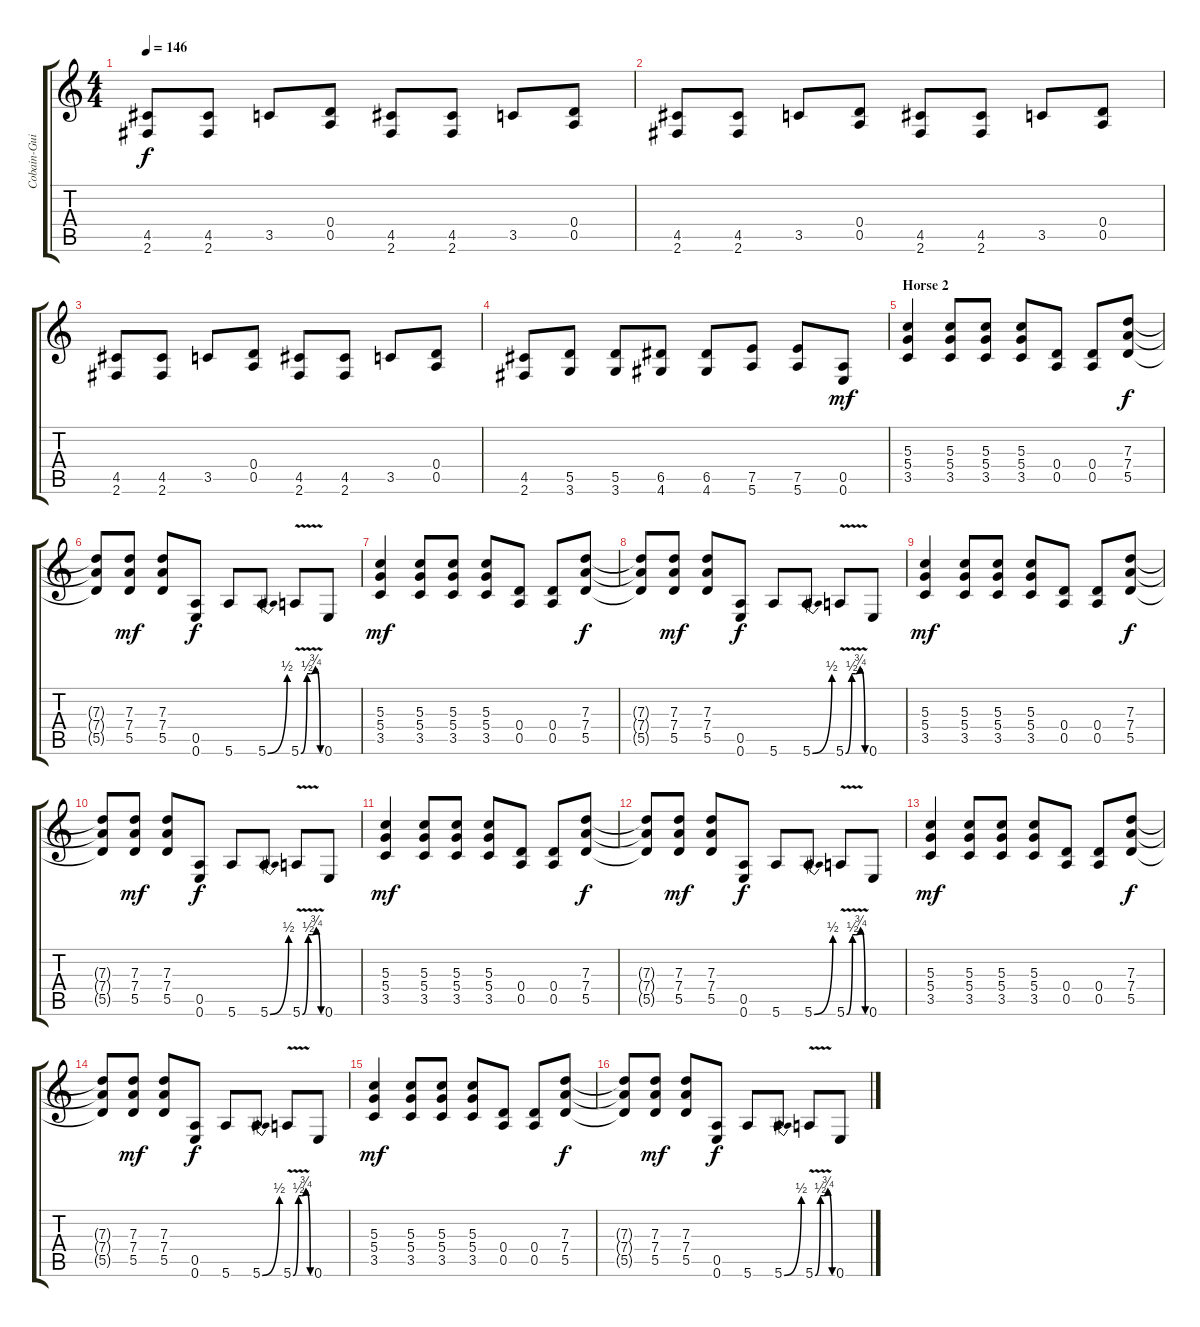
\track ("Cobain-Guitar" "Cobain-Gui") {instrument distortionguitar}
\staff {score tabs}
\tuning (E4 B3 G3 D3 A2 E2) {hide}
\ts (4 4)
\tempo 146
\clef g2
\ks c
(4.5 2.6).8{dy f} (4.5 2.6).8 3.5.8 (0.4 0.5).8 (4.5 2.6).8 (4.5 2.6).8 3.5.8 (0.4 0.5).8 |
(4.5 2.6).8 (4.5 2.6).8 3.5.8 (0.4 0.5).8 (4.5 2.6).8 (4.5 2.6).8 3.5.8 (0.4 0.5).8 |
(4.5 2.6).8 (4.5 2.6).8 3.5.8 (0.4 0.5).8 (4.5 2.6).8 (4.5 2.6).8 3.5.8 (0.4 0.5).8 |
(4.5 2.6).8 (5.5 3.6).8 (5.5 3.6).8 (6.5 4.6).8 (6.5 4.6).8 (7.5 5.6).8 (7.5 5.6).8 (0.5 0.6).8{dy mf} |
\section ("" "Horse 2")
(5.3 5.4 3.5).4 (5.3 5.4 3.5).8 (5.3 5.4 3.5).8 (5.3 5.4 3.5).8 (0.4 0.5).8 (0.4 0.5).8 (7.3 7.4 5.5).8{dy f} |
(7.3{t} 7.4{t} 5.5{t}).8 (7.3 7.4 5.5).8{dy mf} (7.3 7.4 5.5).8 (0.5 0.6).8{dy f} 5.6.8 5.6{be (bend 0 0 60 2)}.8 5.6{be (custom 0 0 19 2 30 2 45 3 60 0) v}.8 0.6.8 |
(5.3 5.4 3.5).4{dy mf} (5.3 5.4 3.5).8 (5.3 5.4 3.5).8 (5.3 5.4 3.5).8 (0.4 0.5).8 (0.4 0.5).8 (7.3 7.4 5.5).8{dy f} |
(7.3{t} 7.4{t} 5.5{t}).8 (7.3 7.4 5.5).8{dy mf} (7.3 7.4 5.5).8 (0.5 0.6).8{dy f} 5.6.8 5.6{be (bend 0 0 60 2)}.8 5.6{be (custom 0 0 19 2 30 2 45 3 60 0) v}.8 0.6.8 |
(5.3 5.4 3.5).4{dy mf} (5.3 5.4 3.5).8 (5.3 5.4 3.5).8 (5.3 5.4 3.5).8 (0.4 0.5).8 (0.4 0.5).8 (7.3 7.4 5.5).8{dy f} |
(7.3{t} 7.4{t} 5.5{t}).8 (7.3 7.4 5.5).8{dy mf} (7.3 7.4 5.5).8 (0.5 0.6).8{dy f} 5.6.8 5.6{be (bend 0 0 60 2)}.8 5.6{be (custom 0 0 19 2 30 2 45 3 60 0) v}.8 0.6.8 |
(5.3 5.4 3.5).4{dy mf} (5.3 5.4 3.5).8 (5.3 5.4 3.5).8 (5.3 5.4 3.5).8 (0.4 0.5).8 (0.4 0.5).8 (7.3 7.4 5.5).8{dy f} |
(7.3{t} 7.4{t} 5.5{t}).8 (7.3 7.4 5.5).8{dy mf} (7.3 7.4 5.5).8 (0.5 0.6).8{dy f} 5.6.8 5.6{be (bend 0 0 60 2)}.8 5.6{be (custom 0 0 19 2 30 2 45 3 60 0) v}.8 0.6.8 |
(5.3 5.4 3.5).4{dy mf} (5.3 5.4 3.5).8 (5.3 5.4 3.5).8 (5.3 5.4 3.5).8 (0.4 0.5).8 (0.4 0.5).8 (7.3 7.4 5.5).8{dy f} |
(7.3{t} 7.4{t} 5.5{t}).8 (7.3 7.4 5.5).8{dy mf} (7.3 7.4 5.5).8 (0.5 0.6).8{dy f} 5.6.8 5.6{be (bend 0 0 60 2)}.8 5.6{be (custom 0 0 19 2 30 2 45 3 60 0) v}.8 0.6.8 |
(5.3 5.4 3.5).4{dy mf} (5.3 5.4 3.5).8 (5.3 5.4 3.5).8 (5.3 5.4 3.5).8 (0.4 0.5).8 (0.4 0.5).8 (7.3 7.4 5.5).8{dy f} |
(7.3{t} 7.4{t} 5.5{t}).8 (7.3 7.4 5.5).8{dy mf} (7.3 7.4 5.5).8 (0.5 0.6).8{dy f} 5.6.8 5.6{be (bend 0 0 60 2)}.8 5.6{be (custom 0 0 19 2 30 2 45 3 60 0) v}.8 0.6.8
